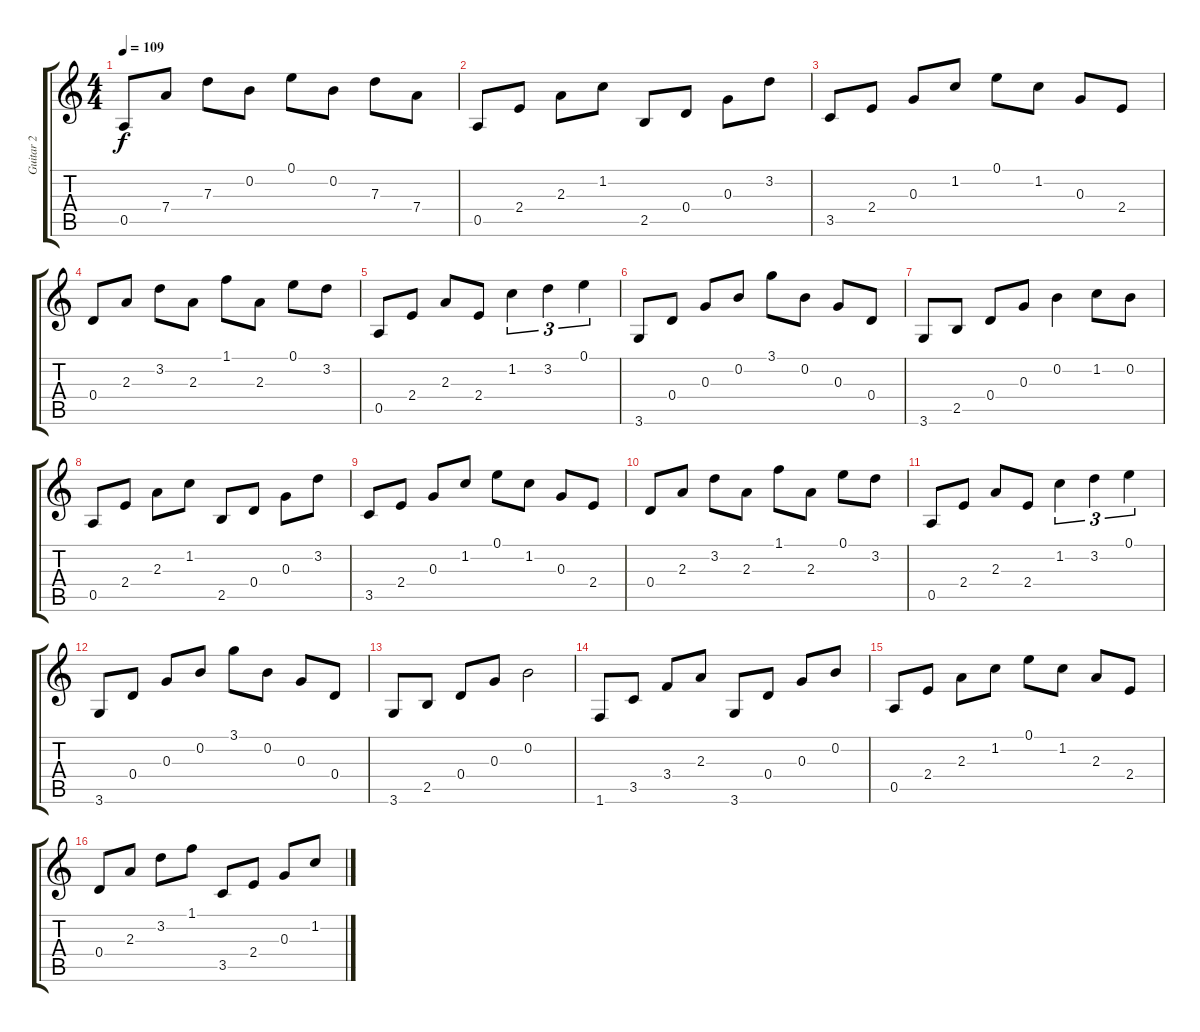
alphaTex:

\track ("Guitar 2" "Guitar 2") {instrument electricguitarjazz}
\staff {score tabs}
\tuning (E4 B3 G3 D3 A2 E2) {hide}
\ts (4 4)
\tempo 109
\clef g2
\ks c
0.5.8{dy f} 7.4.8 7.3.8 0.2.8 0.1.8 0.2.8 7.3.8 7.4.8 |
0.5.8 2.4.8 2.3.8 1.2.8 2.5.8 0.4.8 0.3.8 3.2.8 |
3.5.8 2.4.8 0.3.8 1.2.8 0.1.8 1.2.8 0.3.8 2.4.8 |
0.4.8 2.3.8 3.2.8 2.3.8 1.1.8 2.3.8 0.1.8 3.2.8 |
0.5.8 2.4.8 2.3.8 2.4.8 1.2.4{tu (3 2)} 3.2.4{tu (3 2)} 0.1.4{tu (3 2)} |
3.6.8 0.4.8 0.3.8 0.2.8 3.1.8 0.2.8 0.3.8 0.4.8 |
3.6.8 2.5.8 0.4.8 0.3.8 0.2.4 1.2.8 0.2.8 |
0.5.8 2.4.8 2.3.8 1.2.8 2.5.8 0.4.8 0.3.8 3.2.8 |
3.5.8 2.4.8 0.3.8 1.2.8 0.1.8 1.2.8 0.3.8 2.4.8 |
0.4.8 2.3.8 3.2.8 2.3.8 1.1.8 2.3.8 0.1.8 3.2.8 |
0.5.8 2.4.8 2.3.8 2.4.8 1.2.4{tu (3 2)} 3.2.4{tu (3 2)} 0.1.4{tu (3 2)} |
3.6.8 0.4.8 0.3.8 0.2.8 3.1.8 0.2.8 0.3.8 0.4.8 |
3.6.8 2.5.8 0.4.8 0.3.8 0.2.2 |
1.6.8 3.5.8 3.4.8 2.3.8 3.6.8 0.4.8 0.3.8 0.2.8 |
0.5.8 2.4.8 2.3.8 1.2.8 0.1.8 1.2.8 2.3.8 2.4.8 |
0.4.8 2.3.8 3.2.8 1.1.8 3.5.8 2.4.8 0.3.8 1.2.8
